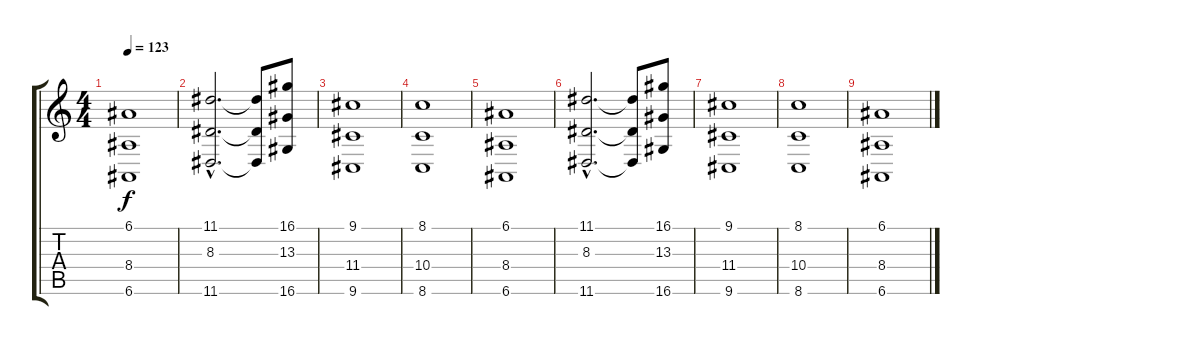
\track "" {instrument drawbarorgan}
\staff {score tabs}
\tuning (E4 B3 G3 D3 A2 E2) {hide}
\ts (4 4)
\tempo 123
\clef g2
\ks c
(6.1 8.4 6.6).1{dy f} |
(11.1{hac} 8.3{hac} 11.6{hac}).2{d} (11.1{t} 8.3{t} 11.6{t}).8 (16.1 13.3 16.6).8 |
(9.1 11.4 9.6).1 |
(8.1 10.4 8.6).1 |
(6.1 8.4 6.6).1 |
(11.1{hac} 8.3{hac} 11.6{hac}).2{d volume 6} (11.1{t} 8.3{t} 11.6{t}).8 (16.1 13.3 16.6).8 |
(9.1 11.4 9.6).1 |
(8.1 10.4 8.6).1 |
(6.1 8.4 6.6).1
